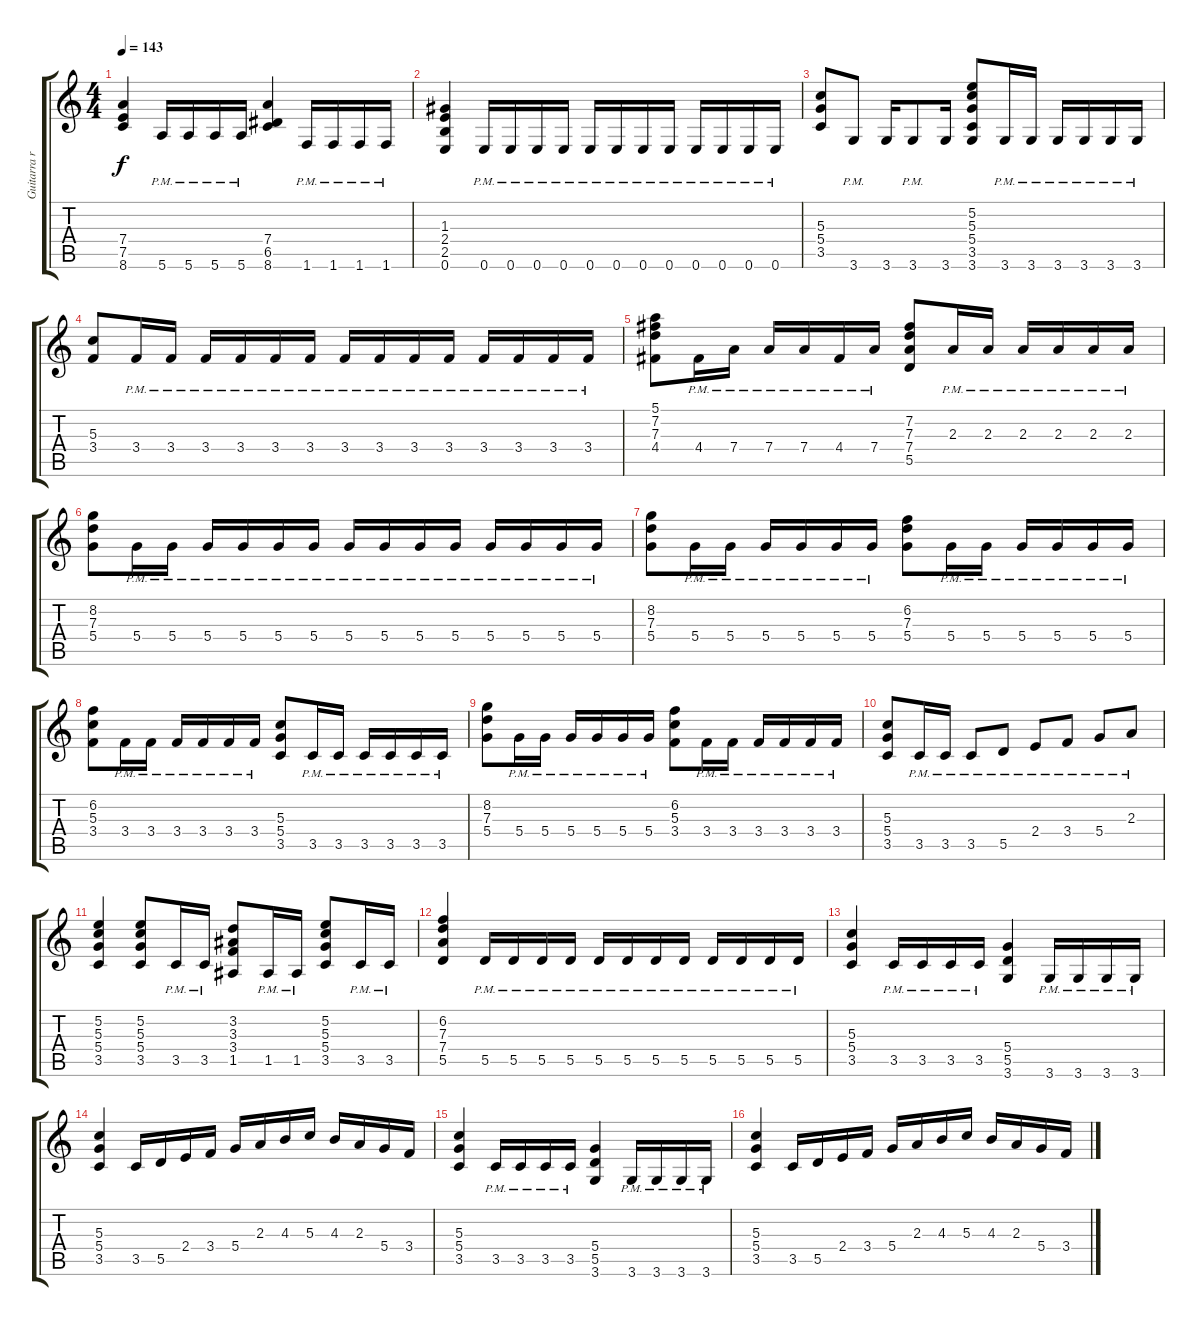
\track ("Guitarra ritmica" "Guitarra r") {instrument overdrivenguitar}
\staff {score tabs}
\tuning (E4 B3 G3 D3 A2 E2) {hide}
\ts (4 4)
\tempo 143
\clef g2
\ks c
(7.4 7.5 8.6).4{dy f} 5.6{pm}.16 5.6{pm}.16 5.6{pm}.16 5.6{pm}.16 (7.4 6.5 8.6).4 1.6{pm}.16 1.6{pm}.16 1.6{pm}.16 1.6{pm}.16 |
(1.3 2.4 2.5 0.6).4 0.6{pm}.16 0.6{pm}.16 0.6{pm}.16 0.6{pm}.16 0.6{pm}.16 0.6{pm}.16 0.6{pm}.16 0.6{pm}.16 0.6{pm}.16 0.6{pm}.16 0.6{pm}.16 0.6{pm}.16 |
(5.3 5.4 3.5).8 3.6{pm}.8 3.6.16 3.6{pm}.8 3.6.16 (5.2 5.3 5.4 3.5 3.6).8 3.6{pm}.16 3.6{pm}.16 3.6{pm}.16 3.6{pm}.16 3.6{pm}.16 3.6{pm}.16 |
(5.3 3.4).8 3.4{pm}.16 3.4{pm}.16 3.4{pm}.16 3.4{pm}.16 3.4{pm}.16 3.4{pm}.16 3.4{pm}.16 3.4{pm}.16 3.4{pm}.16 3.4{pm}.16 3.4{pm}.16 3.4{pm}.16 3.4{pm}.16 3.4{pm}.16 |
(5.1 7.2 7.3 4.4).8 4.4{pm}.16 7.4{pm}.16 7.4{pm}.16 7.4{pm}.16 4.4{pm}.16 7.4{pm}.16 (7.2 7.3 7.4 5.5).8 2.3{pm}.16 2.3{pm}.16 2.3{pm}.16 2.3{pm}.16 2.3{pm}.16 2.3{pm}.16 |
(8.2 7.3 5.4).8 5.4{pm}.16 5.4{pm}.16 5.4{pm}.16 5.4{pm}.16 5.4{pm}.16 5.4{pm}.16 5.4{pm}.16 5.4{pm}.16 5.4{pm}.16 5.4{pm}.16 5.4{pm}.16 5.4{pm}.16 5.4{pm}.16 5.4{pm}.16 |
(8.2 7.3 5.4).8 5.4{pm}.16 5.4{pm}.16 5.4{pm}.16 5.4{pm}.16 5.4{pm}.16 5.4{pm}.16 (6.2 7.3 5.4).8 5.4{pm}.16 5.4{pm}.16 5.4{pm}.16 5.4{pm}.16 5.4{pm}.16 5.4{pm}.16 |
(6.2 5.3 3.4).8 3.4{pm}.16 3.4{pm}.16 3.4{pm}.16 3.4{pm}.16 3.4{pm}.16 3.4{pm}.16 (5.3 5.4 3.5).8 3.5{pm}.16 3.5{pm}.16 3.5{pm}.16 3.5{pm}.16 3.5{pm}.16 3.5{pm}.16 |
(8.2 7.3 5.4).8 5.4{pm}.16 5.4{pm}.16 5.4{pm}.16 5.4{pm}.16 5.4{pm}.16 5.4{pm}.16 (6.2 5.3 3.4).8 3.4{pm}.16 3.4{pm}.16 3.4{pm}.16 3.4{pm}.16 3.4{pm}.16 3.4{pm}.16 |
(5.3 5.4 3.5).8 3.5{pm}.16 3.5{pm}.16 3.5{pm}.8 5.5{pm}.8 2.4{pm}.8 3.4{pm}.8 5.4{pm}.8 2.3{pm}.8 |
(5.2 5.3 5.4 3.5).4 (5.2 5.3 5.4 3.5).8 3.5{pm}.16 3.5{pm}.16 (3.2 3.3 3.4 1.5).8 1.5{pm}.16 1.5{pm}.16 (5.2 5.3 5.4 3.5).8 3.5{pm}.16 3.5{pm}.16 |
(6.2 7.3 7.4 5.5).4 5.5{pm}.16 5.5{pm}.16 5.5{pm}.16 5.5{pm}.16 5.5{pm}.16 5.5{pm}.16 5.5{pm}.16 5.5{pm}.16 5.5{pm}.16 5.5{pm}.16 5.5{pm}.16 5.5{pm}.16 |
(5.3 5.4 3.5).4 3.5{pm}.16 3.5{pm}.16 3.5{pm}.16 3.5{pm}.16 (5.4 5.5 3.6).4 3.6{pm}.16 3.6{pm}.16 3.6{pm}.16 3.6{pm}.16 |
(5.3 5.4 3.5).4 3.5.16 5.5.16 2.4.16 3.4.16 5.4.16 2.3.16 4.3.16 5.3.16 4.3.16 2.3.16 5.4.16 3.4.16 |
(5.3 5.4 3.5).4 3.5{pm}.16 3.5{pm}.16 3.5{pm}.16 3.5{pm}.16 (5.4 5.5 3.6).4 3.6{pm}.16 3.6{pm}.16 3.6{pm}.16 3.6{pm}.16 |
(5.3 5.4 3.5).4 3.5.16 5.5.16 2.4.16 3.4.16 5.4.16 2.3.16 4.3.16 5.3.16 4.3.16 2.3.16 5.4.16 3.4.16
